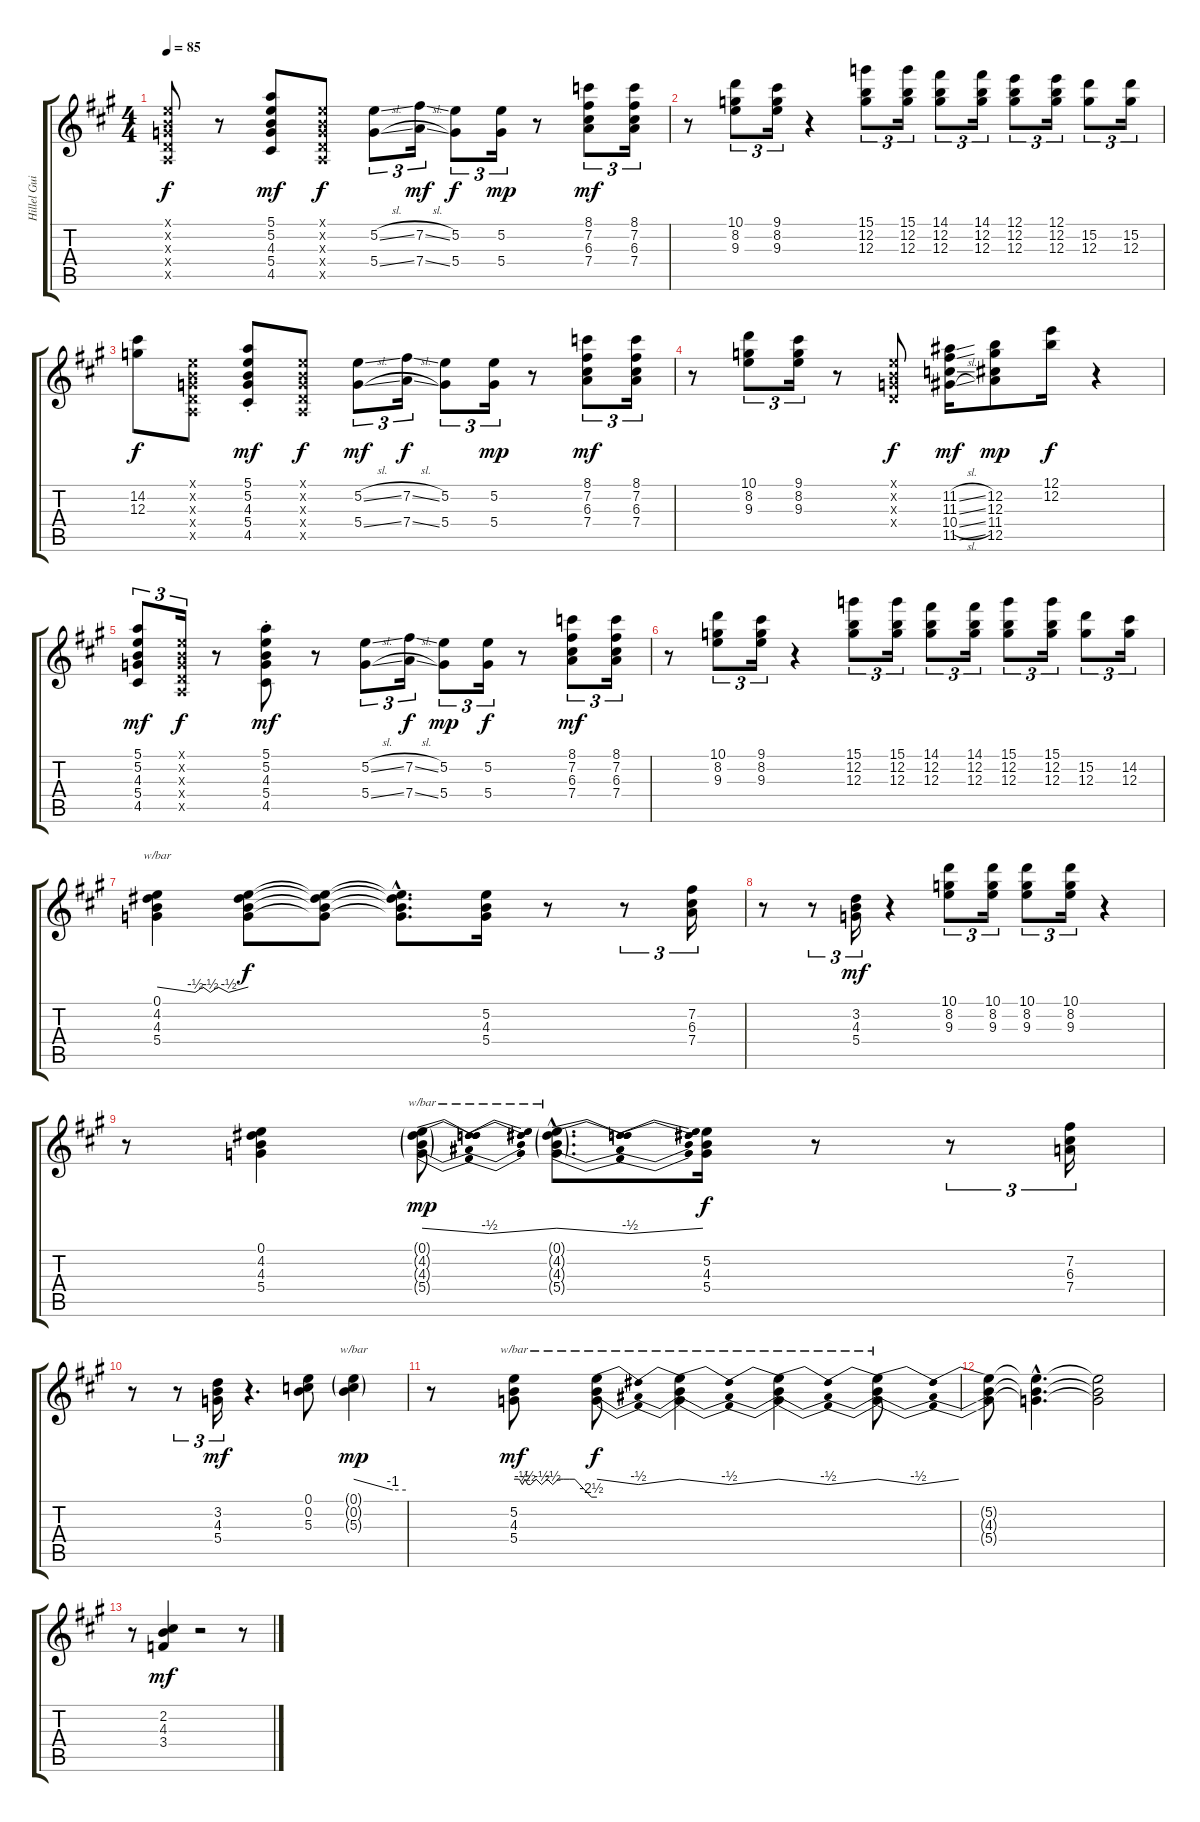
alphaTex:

\track ("Hillel Guitar I (Clean)" "Hillel Gui") {instrument electricguitarclean}
\staff {score tabs}
\tuning (E4 B3 G3 D3 A2 E2) {hide}
\ts (4 4)
\tempo 85
\clef g2
\ks a
(0.1{x} 0.2{x} 0.3{x} 0.4{x} 0.5{x}).8{dy f} r.8 (5.1 5.2 4.3 5.4 4.5).8{dy mf} (0.1{x} 0.2{x} 0.3{x} 0.4{x} 0.5{x}).8{dy f} (5.2{sl} 5.4{sl}).8{tu (3 2)} (7.2{sl} 7.4{sl}).16{tu (3 2) dy mf} (5.2 5.4).8{tu (3 2) dy f} (5.2 5.4).16{tu (3 2) dy mp} r.8 (8.1 7.2 6.3 7.4).8{tu (3 2) dy mf} (8.1 7.2 6.3 7.4).16{tu (3 2)} |
r.8 (10.1 8.2 9.3).8{tu (3 2)} (9.1 8.2 9.3).16{tu (3 2)} r.4 (15.1 12.2 12.3).8{tu (3 2)} (15.1 12.2 12.3).16{tu (3 2)} (14.1 12.2 12.3).8{tu (3 2)} (14.1 12.2 12.3).16{tu (3 2)} (12.1 12.2 12.3).8{tu (3 2)} (12.1 12.2 12.3).16{tu (3 2)} (15.2 12.3).8{tu (3 2)} (15.2 12.3).16{tu (3 2)} |
(14.2 12.3).8{dy f} (0.1{x} 0.2{x} 0.3{x} 0.4{x} 0.5{x}).8 (5.1{st} 5.2{st} 4.3{st} 5.4{st} 4.5{st}).8{dy mf} (0.1{x} 0.2{x} 0.3{x} 0.4{x} 0.5{x}).8{dy f} (5.2{sl} 5.4{sl}).8{tu (3 2) dy mf} (7.2{sl} 7.4{sl}).16{tu (3 2) dy f} (5.2 5.4).8{tu (3 2)} (5.2 5.4).16{tu (3 2) dy mp} r.8 (8.1 7.2 6.3 7.4).8{tu (3 2) dy mf} (8.1 7.2 6.3 7.4).16{tu (3 2)} |
r.8 (10.1 8.2 9.3).8{tu (3 2)} (9.1 8.2 9.3).16{tu (3 2)} r.8 (0.1{x} 0.2{x} 0.3{x} 0.4{x}).8{dy f} (11.2{sl} 11.3{sl} 10.4{sl} 11.5{sl}).16{dy mf} (12.2 12.3 11.4 12.5).8{dy mp} (12.1 12.2).16{dy f} r.4 |
(5.1 5.2 4.3 5.4 4.5).8{tu (3 2) dy mf} (0.1{x} 0.2{x} 0.3{x} 0.4{x} 0.5{x}).16{tu (3 2) dy f} r.8 (5.1{st} 5.2{st} 4.3{st} 5.4{st} 4.5{st}).8{dy mf} r.8 (5.2{sl} 5.4{sl}).8{tu (3 2)} (7.2{sl} 7.4{sl}).16{tu (3 2) dy f} (5.2 5.4).8{tu (3 2) dy mp} (5.2 5.4).16{tu (3 2) dy f} r.8 (8.1 7.2 6.3 7.4).8{tu (3 2) dy mf} (8.1 7.2 6.3 7.4).16{tu (3 2)} |
r.8 (10.1 8.2 9.3).8{tu (3 2)} (9.1 8.2 9.3).16{tu (3 2)} r.4 (15.1 12.2 12.3).8{tu (3 2)} (15.1 12.2 12.3).16{tu (3 2)} (14.1 12.2 12.3).8{tu (3 2)} (14.1 12.2 12.3).16{tu (3 2)} (15.1 12.2 12.3).8{tu (3 2)} (15.1 12.2 12.3).16{tu (3 2)} (15.2 12.3).8{tu (3 2)} (14.2 12.3).16{tu (3 2)} |
(0.1 4.2 4.3 5.4).4{tbe (custom default 0 0 25 -2 30 0 35 -2 40 0 47 -2 60 0)} (0.1{t} 4.2{t} 4.3{t} 5.4{t}).8{dy f} (0.1{t} 4.2{t} 4.3{t} 5.4{t}).8 (0.1{hac t} 4.2{hac t} 4.3{hac t} 5.4{hac t}).8{d} (5.2 4.3 5.4).16 r.8 r.8{tu (3 2)} (7.2 6.3 7.4).16{tu (3 2)} |
r.8 r.8{tu (3 2)} (3.2 4.3 5.4).16{tu (3 2) dy mf} r.4 (10.1 8.2 9.3).8{tu (3 2)} (10.1 8.2 9.3).16{tu (3 2)} (10.1 8.2 9.3).8{tu (3 2)} (10.1 8.2 9.3).16{tu (3 2)} r.4 |
r.8 (0.1 4.2 4.3 5.4).4 (0.1{g} 4.2{g} 4.3{g} 5.4{g}).8{tbe (dip default 0 0 30 -2 60 0) dy mp} (0.1{g hac} 4.2{g hac} 4.3{g hac} 5.4{g hac}).8{d tbe (dip default 0 0 30 -2 60 0)} (5.2 4.3 5.4).16{dy f} r.8 r.8{tu (3 2)} (7.2 6.3 7.4).16{tu (3 2)} |
r.8 r.8{tu (3 2)} (3.2 4.3 5.4).16{tu (3 2) dy mf} r.4{d} (0.1 0.2 5.3).8 (0.1{g} 0.2{g} 5.3{g}).4{tbe (custom default 0 0 45 -4 60 -4) dy mp} |
r.8 (5.2 4.3 5.4).8{tbe (custom default 0 0 4 0 6 -2 8 0 10 -2 12 -2 16 0 20 -2 24 0 28 -2 32 0 36 0 40 0 44 0 56 -10 60 -10) dy mf} (5.2{t} 4.3{t} 5.4{t}).8{tbe (dip default 0 0 30 -2 60 0) dy f} (5.2{t} 4.3{t} 5.4{t}).4{tbe (dip default 0 0 30 -2 60 0)} (5.2{t} 4.3{t} 5.4{t}).4{tbe (dip default 0 0 30 -2 60 0)} (5.2{t} 4.3{t} 5.4{t}).8{tbe (dip default 0 0 30 -2 60 0)} |
(5.2{t} 4.3{t} 5.4{t}).8 (5.2{hac t} 4.3{hac t} 5.4{hac t}).4{d} (5.2{t} 4.3{t} 5.4{t}).2 |
r.8 (2.2 4.3 3.4).4{dy mf} r.2 r.8
